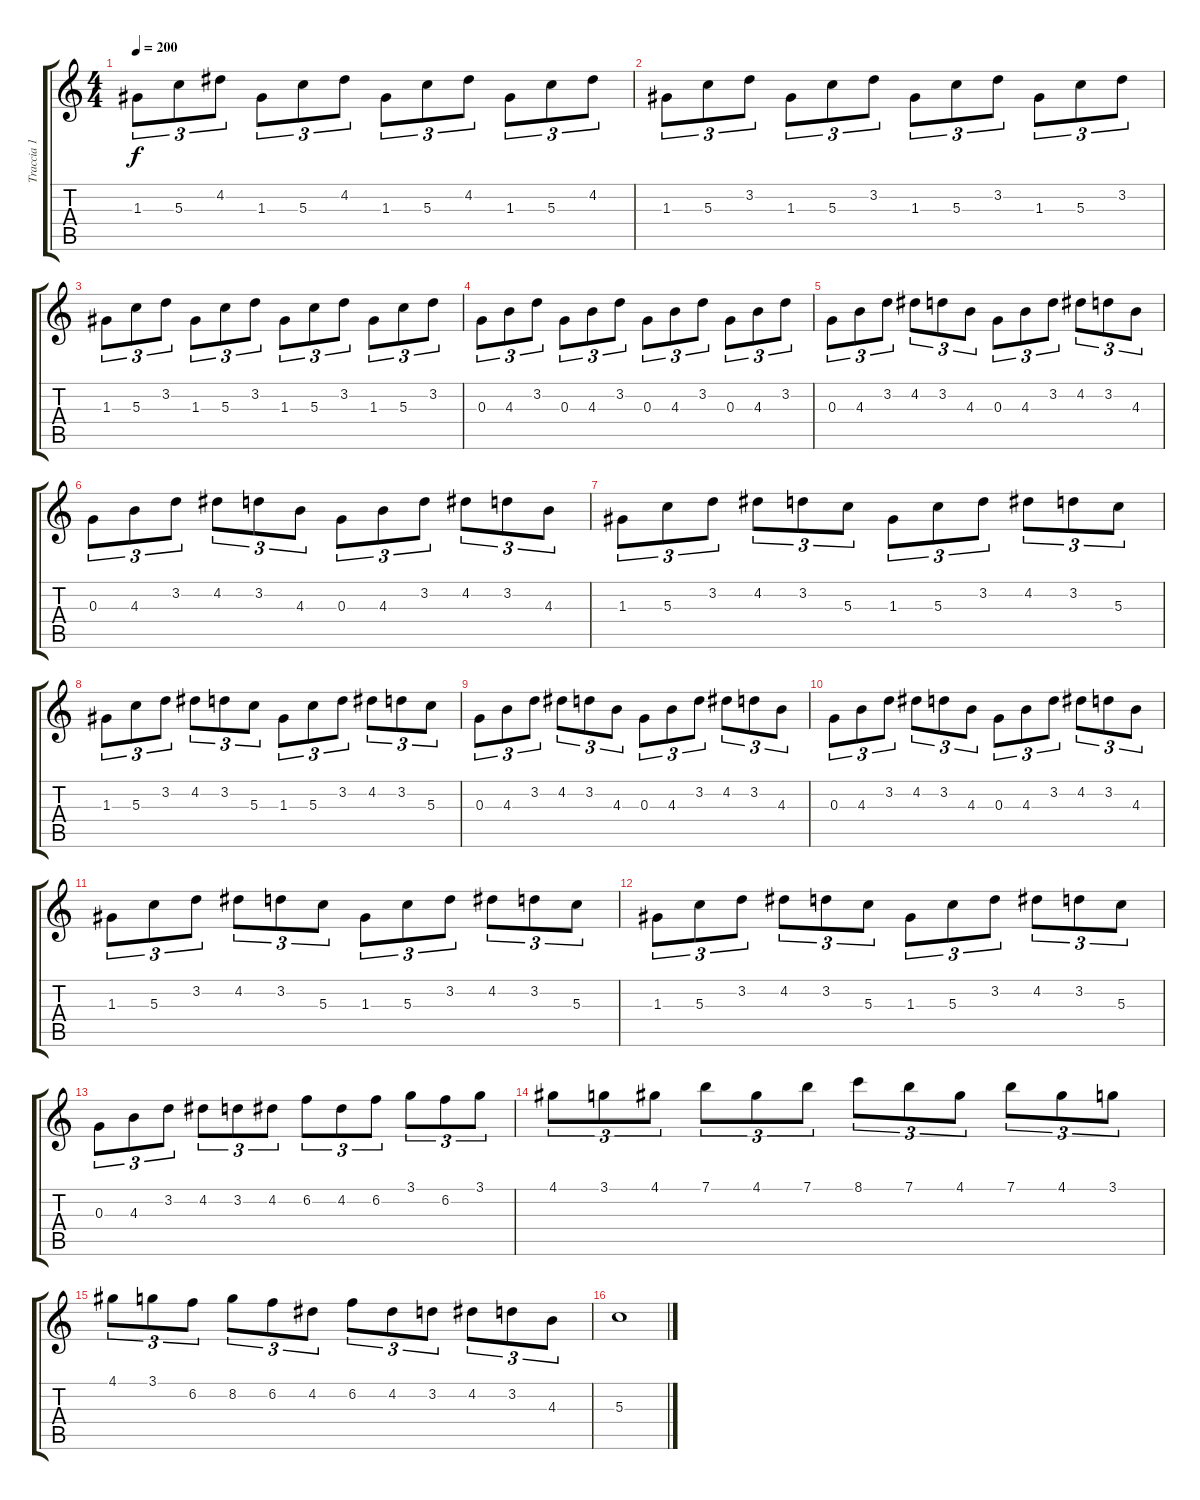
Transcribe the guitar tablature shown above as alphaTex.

\track ("Traccia 1" "Traccia 1") {instrument overdrivenguitar}
\staff {score tabs}
\tuning (E4 B3 G3 D3 A2 E2) {hide}
\ts (4 4)
\tempo 200
\clef g2
\ks c
1.3.8{tu (3 2) dy f} 5.3.8{tu (3 2)} 4.2.8{tu (3 2)} 1.3.8{tu (3 2)} 5.3.8{tu (3 2)} 4.2.8{tu (3 2)} 1.3.8{tu (3 2)} 5.3.8{tu (3 2)} 4.2.8{tu (3 2)} 1.3.8{tu (3 2)} 5.3.8{tu (3 2)} 4.2.8{tu (3 2)} |
1.3.8{tu (3 2)} 5.3.8{tu (3 2)} 3.2.8{tu (3 2)} 1.3.8{tu (3 2)} 5.3.8{tu (3 2)} 3.2.8{tu (3 2)} 1.3.8{tu (3 2)} 5.3.8{tu (3 2)} 3.2.8{tu (3 2)} 1.3.8{tu (3 2)} 5.3.8{tu (3 2)} 3.2.8{tu (3 2)} |
1.3.8{tu (3 2)} 5.3.8{tu (3 2)} 3.2.8{tu (3 2)} 1.3.8{tu (3 2)} 5.3.8{tu (3 2)} 3.2.8{tu (3 2)} 1.3.8{tu (3 2)} 5.3.8{tu (3 2)} 3.2.8{tu (3 2)} 1.3.8{tu (3 2)} 5.3.8{tu (3 2)} 3.2.8{tu (3 2)} |
0.3.8{tu (3 2)} 4.3.8{tu (3 2)} 3.2.8{tu (3 2)} 0.3.8{tu (3 2)} 4.3.8{tu (3 2)} 3.2.8{tu (3 2)} 0.3.8{tu (3 2)} 4.3.8{tu (3 2)} 3.2.8{tu (3 2)} 0.3.8{tu (3 2)} 4.3.8{tu (3 2)} 3.2.8{tu (3 2)} |
0.3.8{tu (3 2)} 4.3.8{tu (3 2)} 3.2.8{tu (3 2)} 4.2.8{tu (3 2)} 3.2.8{tu (3 2)} 4.3.8{tu (3 2)} 0.3.8{tu (3 2)} 4.3.8{tu (3 2)} 3.2.8{tu (3 2)} 4.2.8{tu (3 2)} 3.2.8{tu (3 2)} 4.3.8{tu (3 2)} |
0.3.8{tu (3 2)} 4.3.8{tu (3 2)} 3.2.8{tu (3 2)} 4.2.8{tu (3 2)} 3.2.8{tu (3 2)} 4.3.8{tu (3 2)} 0.3.8{tu (3 2)} 4.3.8{tu (3 2)} 3.2.8{tu (3 2)} 4.2.8{tu (3 2)} 3.2.8{tu (3 2)} 4.3.8{tu (3 2)} |
1.3.8{tu (3 2)} 5.3.8{tu (3 2)} 3.2.8{tu (3 2)} 4.2.8{tu (3 2)} 3.2.8{tu (3 2)} 5.3.8{tu (3 2)} 1.3.8{tu (3 2)} 5.3.8{tu (3 2)} 3.2.8{tu (3 2)} 4.2.8{tu (3 2)} 3.2.8{tu (3 2)} 5.3.8{tu (3 2)} |
1.3.8{tu (3 2)} 5.3.8{tu (3 2)} 3.2.8{tu (3 2)} 4.2.8{tu (3 2)} 3.2.8{tu (3 2)} 5.3.8{tu (3 2)} 1.3.8{tu (3 2)} 5.3.8{tu (3 2)} 3.2.8{tu (3 2)} 4.2.8{tu (3 2)} 3.2.8{tu (3 2)} 5.3.8{tu (3 2)} |
0.3.8{tu (3 2)} 4.3.8{tu (3 2)} 3.2.8{tu (3 2)} 4.2.8{tu (3 2)} 3.2.8{tu (3 2)} 4.3.8{tu (3 2)} 0.3.8{tu (3 2)} 4.3.8{tu (3 2)} 3.2.8{tu (3 2)} 4.2.8{tu (3 2)} 3.2.8{tu (3 2)} 4.3.8{tu (3 2)} |
0.3.8{tu (3 2)} 4.3.8{tu (3 2)} 3.2.8{tu (3 2)} 4.2.8{tu (3 2)} 3.2.8{tu (3 2)} 4.3.8{tu (3 2)} 0.3.8{tu (3 2)} 4.3.8{tu (3 2)} 3.2.8{tu (3 2)} 4.2.8{tu (3 2)} 3.2.8{tu (3 2)} 4.3.8{tu (3 2)} |
1.3.8{tu (3 2)} 5.3.8{tu (3 2)} 3.2.8{tu (3 2)} 4.2.8{tu (3 2)} 3.2.8{tu (3 2)} 5.3.8{tu (3 2)} 1.3.8{tu (3 2)} 5.3.8{tu (3 2)} 3.2.8{tu (3 2)} 4.2.8{tu (3 2)} 3.2.8{tu (3 2)} 5.3.8{tu (3 2)} |
1.3.8{tu (3 2)} 5.3.8{tu (3 2)} 3.2.8{tu (3 2)} 4.2.8{tu (3 2)} 3.2.8{tu (3 2)} 5.3.8{tu (3 2)} 1.3.8{tu (3 2)} 5.3.8{tu (3 2)} 3.2.8{tu (3 2)} 4.2.8{tu (3 2)} 3.2.8{tu (3 2)} 5.3.8{tu (3 2)} |
0.3.8{tu (3 2)} 4.3.8{tu (3 2)} 3.2.8{tu (3 2)} 4.2.8{tu (3 2)} 3.2.8{tu (3 2)} 4.2.8{tu (3 2)} 6.2.8{tu (3 2)} 4.2.8{tu (3 2)} 6.2.8{tu (3 2)} 3.1.8{tu (3 2)} 6.2.8{tu (3 2)} 3.1.8{tu (3 2)} |
4.1.8{tu (3 2)} 3.1.8{tu (3 2)} 4.1.8{tu (3 2)} 7.1.8{tu (3 2)} 4.1.8{tu (3 2)} 7.1.8{tu (3 2)} 8.1.8{tu (3 2)} 7.1.8{tu (3 2)} 4.1.8{tu (3 2)} 7.1.8{tu (3 2)} 4.1.8{tu (3 2)} 3.1.8{tu (3 2)} |
4.1.8{tu (3 2)} 3.1.8{tu (3 2)} 6.2.8{tu (3 2)} 8.2.8{tu (3 2)} 6.2.8{tu (3 2)} 4.2.8{tu (3 2)} 6.2.8{tu (3 2)} 4.2.8{tu (3 2)} 3.2.8{tu (3 2)} 4.2.8{tu (3 2)} 3.2.8{tu (3 2)} 4.3.8{tu (3 2)} |
5.3.1
